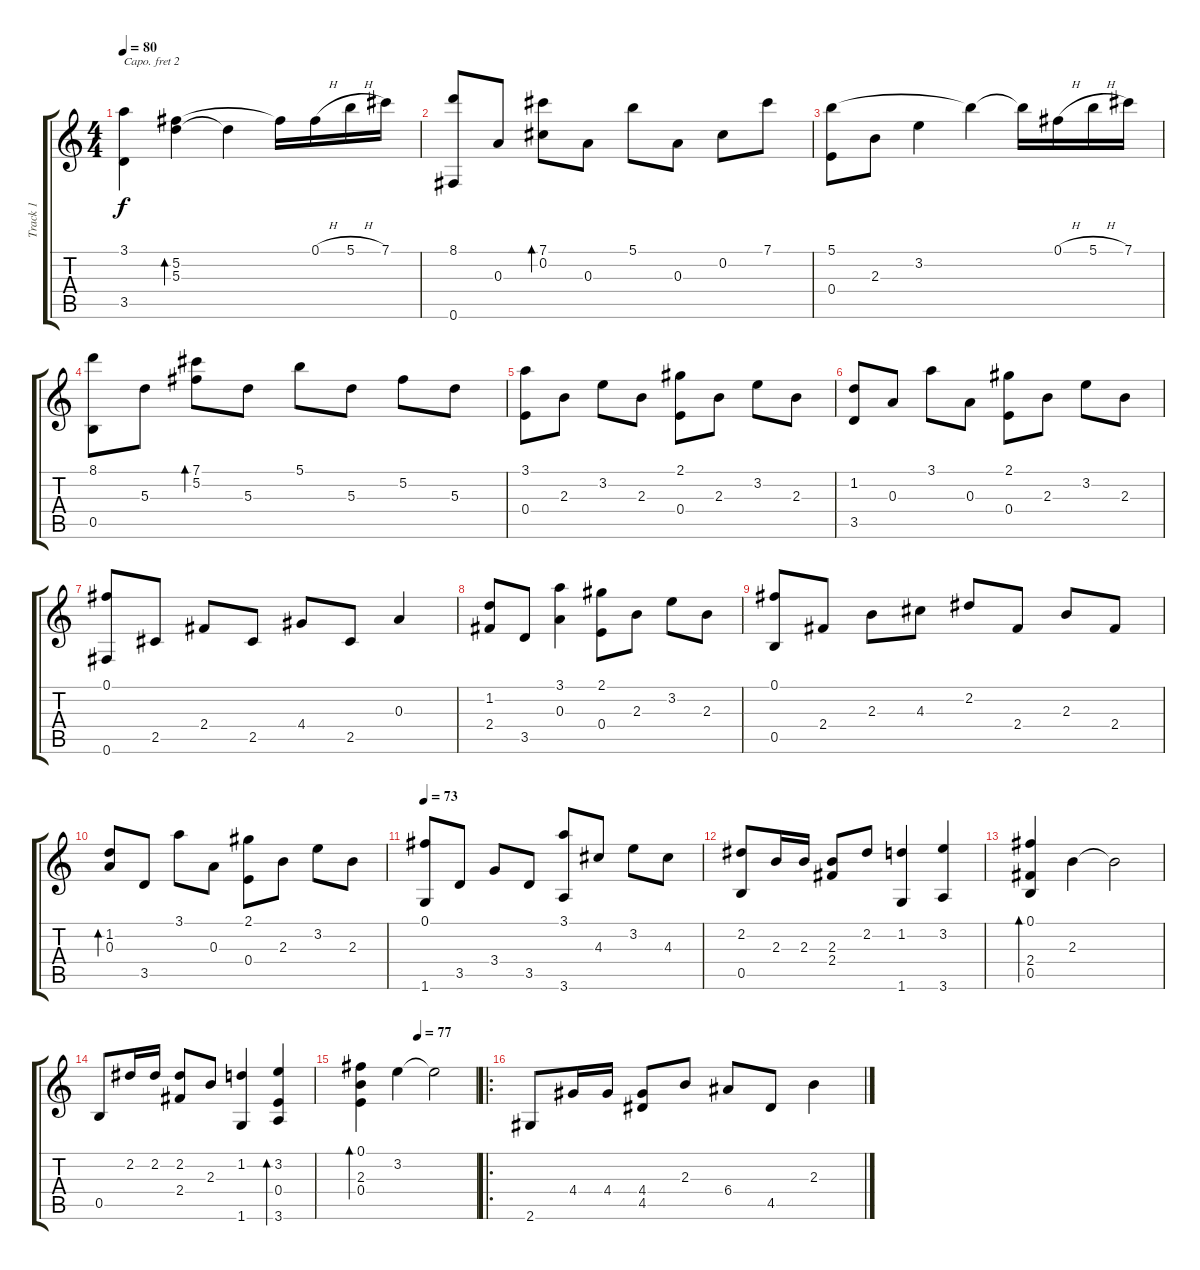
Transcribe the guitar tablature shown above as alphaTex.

\track ("Track 1" "Track 1") {instrument acousticguitarsteel}
\staff {score tabs}
\capo 2
\tuning (E4 B3 G3 D3 A2 E2) {hide}
\ts (4 4)
\tempo 80
\clef g2
\ks c
(3.1 3.5).4{dy f} (5.2 5.3).4{bd 60} 5.3{t}.4 5.2{t}.16 0.1{h}.16 5.1{h}.16 7.1.16 |
(8.1 0.6).8 0.3.8 (7.1 0.2).8{bd 60} 0.3.8 5.1.8 0.3.8 0.2.8 7.1.8 |
(5.1 0.4).8 2.3.8 3.2.4 5.1{t}.4 5.1{t}.16 0.1{h}.16 5.1{h}.16 7.1.16 |
(8.1 0.5).8 5.3.8 (7.1 5.2).8{bd 60} 5.3.8 5.1.8 5.3.8 5.2.8 5.3.8 |
(3.1 0.4).8 2.3.8 3.2.8 2.3.8 (2.1 0.4).8 2.3.8 3.2.8 2.3.8 |
(1.2 3.5).8 0.3.8 3.1.8 0.3.8 (2.1 0.4).8 2.3.8 3.2.8 2.3.8 |
(0.1 0.6).8 2.5.8 2.4.8 2.5.8 4.4.8 2.5.8 0.3.4 |
(1.2 2.4).8 3.5.8 (3.1 0.3).4 (2.1 0.4).8 2.3.8 3.2.8 2.3.8 |
(0.1 0.5).8 2.4.8 2.3.8 4.3.8 2.2.8 2.4.8 2.3.8 2.4.8 |
(1.2 0.3).8{bd 60} 3.5.8 3.1.8 0.3.8 (2.1 0.4).8 2.3.8 3.2.8 2.3.8 |
\tempo 73
(0.1 1.6).8 3.5.8 3.4.8 3.5.8 (3.1 3.6).8 4.3.8 3.2.8 4.3.8 |
(2.2 0.5).8 2.3.16 2.3.16 (2.3 2.4).8 2.2.8 (1.2 1.6).4 (3.2 3.6).4 |
(0.1 2.4 0.5).4{bd 60} 2.3.4 2.3{t}.2 |
0.5.8 2.2.16 2.2.16 (2.2 2.4).8 2.3.8 (1.2 1.6).4 (3.2 0.4 3.6).4{bd 60} |
\tempo (77 0.5)
(0.1 2.3 0.4).4{bd 60} 3.2.4 3.2{t}.2 |
\ro
2.6.8 4.4.16 4.4.16 (4.4 4.5).8 2.3.8 6.4.8 4.5.8 2.3.4
